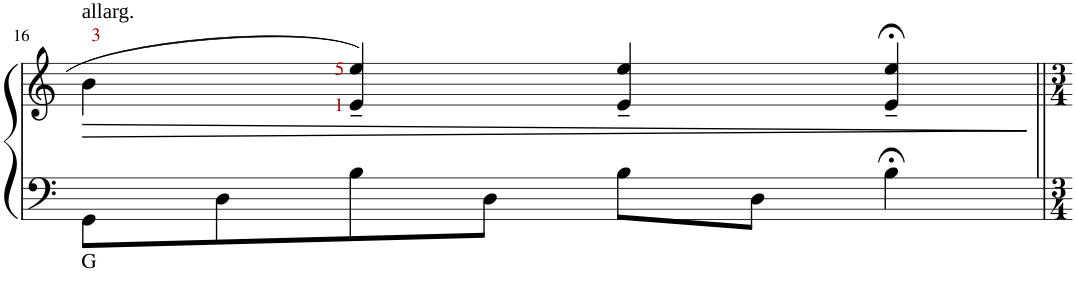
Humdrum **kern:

**kern	**kern	**dynam
*part1	*part1	*part1
*staff2	*staff1	*staff1/2
*I"Piano	*	*
*I'Pno	*	*
!!LO:PB:g=z
*clefF4	*clefG2	*
*k[]	*k[]	*
*M4/4	*M4/4	*
*met(c)	*met(c)	*
=16	=16	=16
!	!LO:TX:a:t=allarg.	!
!LO:TX:b:t=G	!	!
!	!	!LO:HP:b
8GG\L	4b\	>
8D\	.	.
8B\	4e/~ 4ee/~	.
8D\J	.	.
8B\L	4e/~ 4ee/~	.
8D\J	.	.
4B;<\	4e/;<~ 4ee/;<~	.
.	.	]
=||	=||	=||
*-	*-	*-
